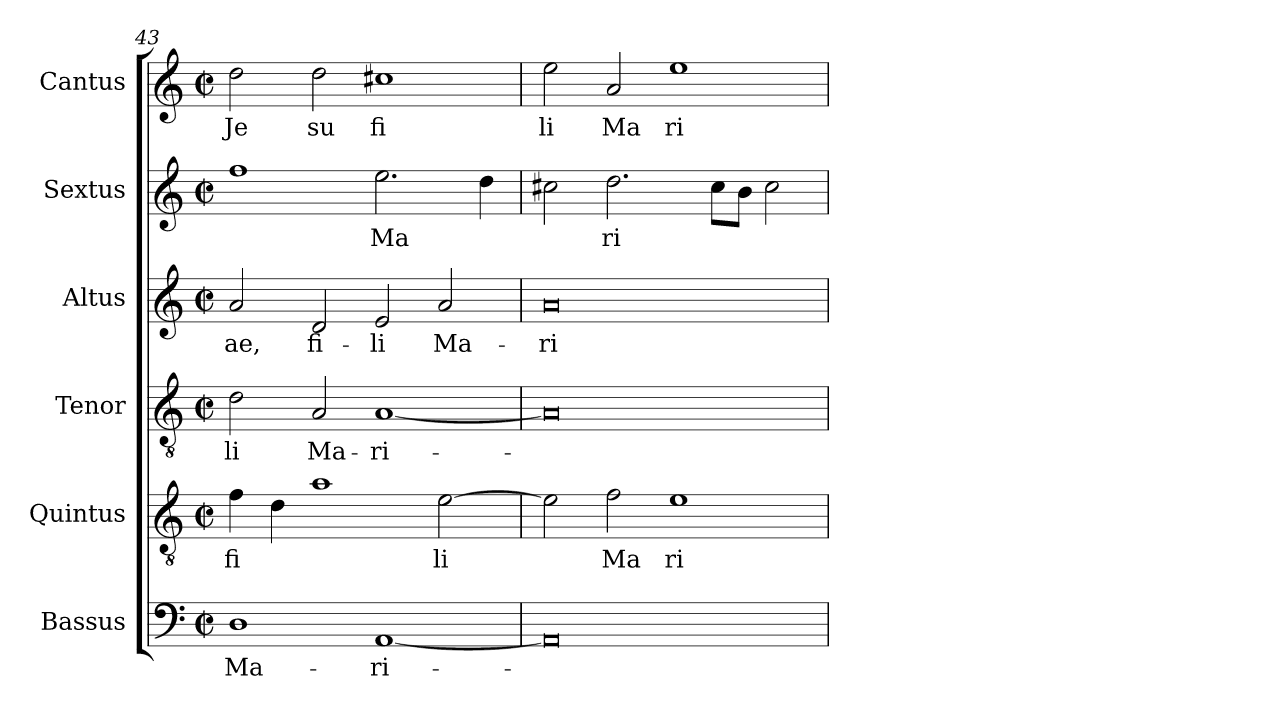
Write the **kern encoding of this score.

**kern	**text	**kern	**text	**kern	**text	**kern	**text	**kern	**text	**kern	**text
*part6	*part6	*part5	*part5	*part4	*part4	*part3	*part3	*part2	*part2	*part1	*part1
*staff6	*staff6	*staff5	*staff5	*staff4	*staff4	*staff3	*staff3	*staff2	*staff2	*staff1	*staff1
*I"Bassus	*	*I"Quintus	*	*I"Tenor	*	*I"Altus	*	*I"Sextus	*	*I"Cantus	*
*clefF4	*	*clefGv2	*	*clefGv2	*	*clefG2	*	*clefG2	*	*clefG2	*
*M2/2	*	*M2/2	*	*M2/2	*	*M2/2	*	*M2/2	*	*M2/2	*
*met(c|)	*	*met(c|)	*	*met(c|)	*	*met(c|)	*	*met(c|)	*	*met(c|)	*
=43	=43	=43	=43	=43	=43	=43	=43	=43	=43	=43	=43
!	!LO:LY:b:cj	!	!LO:LY:b:cj	!	!LO:LY:b:cj	!	!LO:LY:b:cj	!	!	!	!LO:LY:b:cj
1D	Ma-	4f\	fi	2d\	-li	2a/	-ae,	1ff	.	2dd\	Je
.	.	4d\	.	.	.	.	.	.	.	.	.
!	!	!	!	!	!LO:LY:b:cj	!	!LO:LY:b:cj	!	!	!	!LO:LY:b:cj
.	.	1a	.	2A/	Ma-	2d/	fi-	.	.	2dd\	su
!	!LO:LY:b:cj	!	!	!	!LO:LY:b:cj	!	!LO:LY:b:cj	!	!LO:LY:b	!	!LO:LY:b:cj
[<1AA	-ri-	.	.	[<1A	-ri-	2e/	-li	2.ee\	Ma	1cc#X	fi
!	!	!	!LO:LY:b:cj	!	!	!	!LO:LY:b:cj	!	!	!	!
.	.	[>2e\	li	.	.	2a/	Ma-	.	.	.	.
.	.	.	.	.	.	.	.	4dd\	.	.	.
=44	=44	=44	=44	=44	=44	=44	=44	=44	=44	=44	=44
!	!	!	!	!	!	!	!LO:LY:b:cj	!	!	!	!LO:LY:b:cj
0AA]	.	2e\]	.	0A]	.	0a	-ri-	2cc#X\	.	2ee\	li
!	!	!	!LO:LY:b:cj	!	!	!	!	!	!LO:LY:b:cj	!	!LO:LY:b:cj
.	.	2f\	Ma	.	.	.	.	2.dd\	ri	2a/	Ma
!	!	!	!LO:LY:b:cj	!	!	!	!	!	!	!	!LO:LY:b:cj
.	.	1e	ri	.	.	.	.	.	.	1ee	ri
.	.	.	.	.	.	.	.	8cc#\L	.	.	.
.	.	.	.	.	.	.	.	8b\J	.	.	.
.	.	.	.	.	.	.	.	2cc#\	.	.	.
=	=	=	=	=	=	=	=	=	=	=	=
*-	*-	*-	*-	*-	*-	*-	*-	*-	*-	*-	*-
